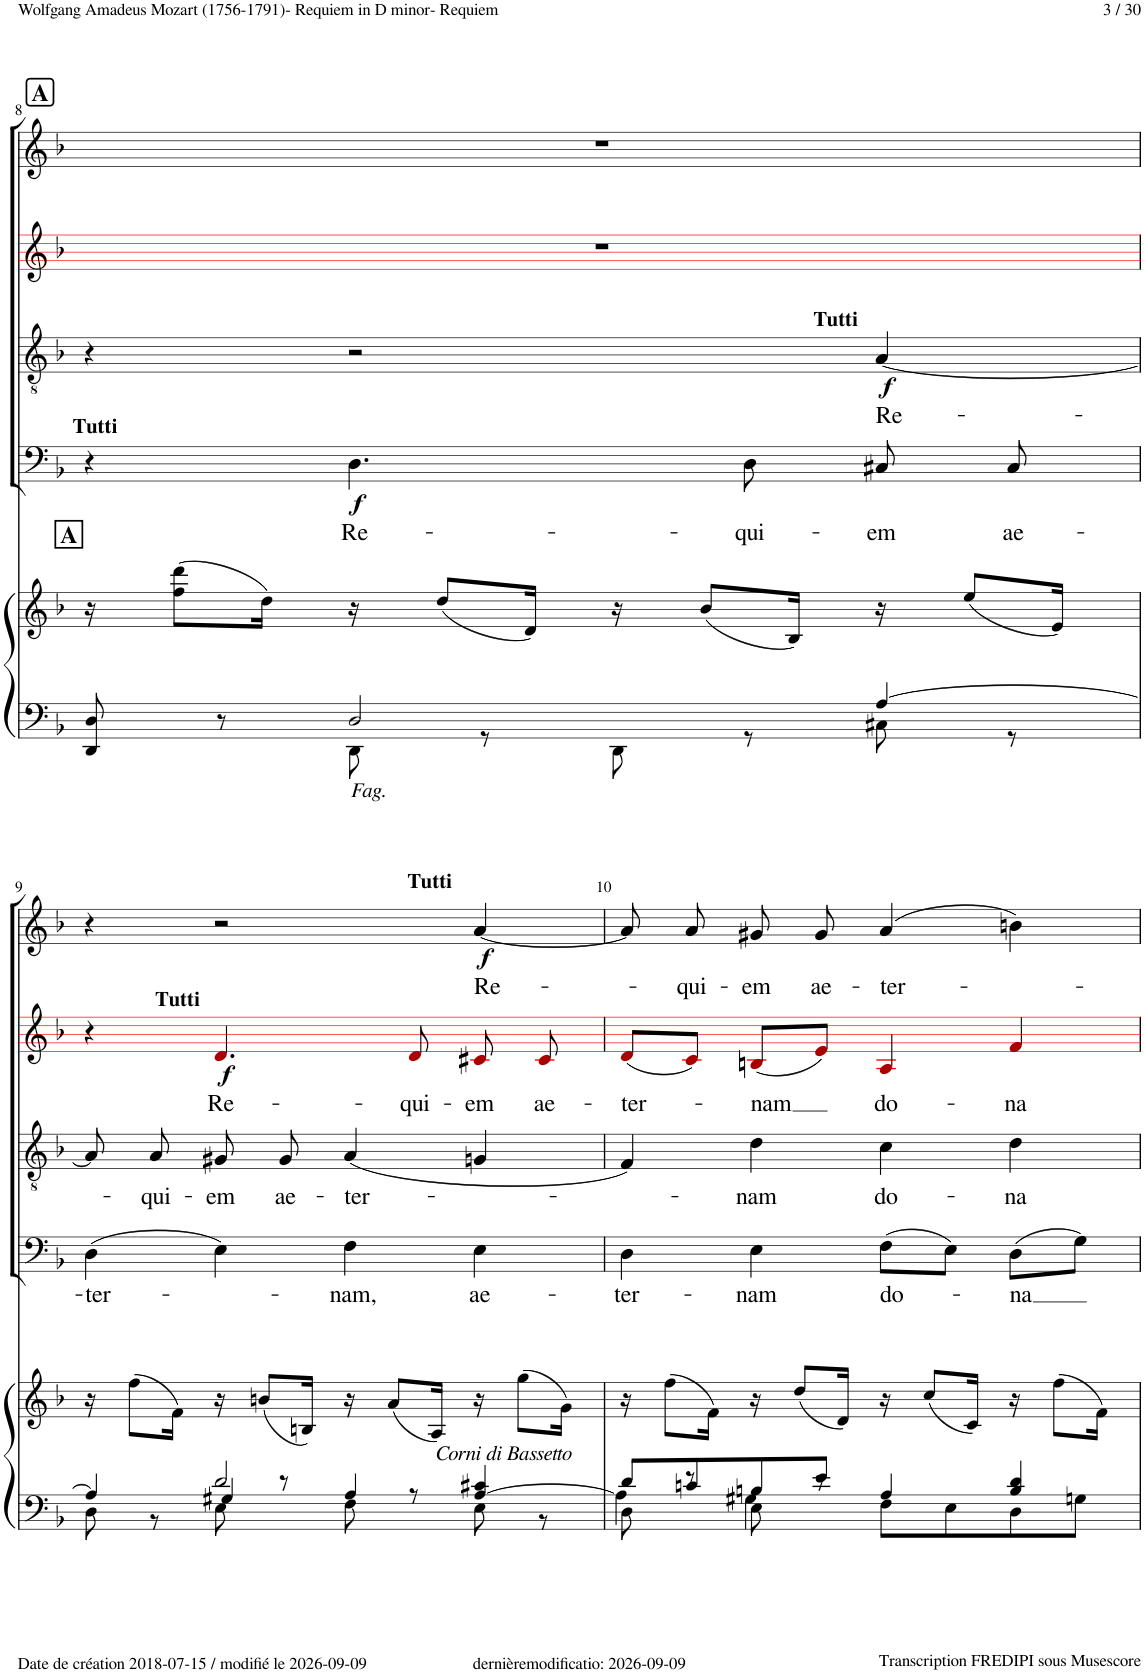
**kern	**kern	**kern	**text	**dynam	**kern	**text	**dynam	**kern	**text	**dynam	**kern	**text	**dynam
*part5	*part5	*part4	*part4	*part4	*part3	*part3	*part3	*part2	*part2	*part2	*part1	*part1	*part1
*staff6	*staff5	*staff4	*staff4	*staff4	*staff3	*staff3	*staff3	*staff2	*staff2	*staff2	*staff1	*staff1	*staff1
*I"Piano	*	*I"Basso Chorus	*	*	*I"Tenor Chorus	*	*	*I"Alto Chorus	*	*	*I"Soprano Chorus	*	*
*I'Pno	*	*I'Ch	*	*	*I'Ch	*	*	*	*	*	*I'Ch	*	*
!!LO:PB:g=z
*clefF4	*clefG2	*clefF4	*	*	*clefGv2	*	*	*clefG2	*	*	*clefG2	*	*
*	*	*	*	*	*	*	*	*ITrd1c2	*	*	*	*	*
*k[b-]	*k[b-]	*k[b-]	*	*	*k[b-]	*	*	*k[b-]	*	*	*k[b-]	*	*
*M4/4	*M4/4	*M4/4	*	*	*M4/4	*	*	*M4/4	*	*	*M4/4	*	*
*met(c)	*met(c)	*met(c)	*	*	*met(c)	*	*	*met(c)	*	*	*met(c)	*	*
=8	=8	=8	=8	=8	=8	=8	=8	=8	=8	=8	=8	=8	=8
*^	*	*	*	*	*	*	*	*	*	*	*	*	*
!	!	!	!LO:TX:a:B:t=Tutti	!	!	!	!	!	!	!	!	!	!	!
!	!	!LO:TX:a:B:t=A	!	!	!	!	!	!	!	!	!	!	!	!
8DD/ 8D/	8ryy	16r	4r	.	.	4r	.	.	1r	.	.	1r	.	.
.	.	(8ff\ 8ddd\L	.	.	.	.	.	.	.	.	.	.	.	.
8r	8ryy	.	.	.	.	.	.	.	.	.	.	.	.	.
.	.	16dd\Jk)	.	.	.	.	.	.	.	.	.	.	.	.
!LO:TX:b:i:t=Fag.	!	!	!	!	!	!	!	!	!	!	!	!	!	!
!	!	!	!	!LO:LY:b	!LO:DY:b	!	!	!	!	!	!	!	!	!
2D/	8DD\	16r	4.D!\	Re-	f	2r	.	.	.	.	.	.	.	.
.	.	(8dd/L	.	.	.	.	.	.	.	.	.	.	.	.
.	8r	.	.	.	.	.	.	.	.	.	.	.	.	.
.	.	16d/Jk)	.	.	.	.	.	.	.	.	.	.	.	.
.	8DD\	16r	.	.	.	.	.	.	.	.	.	.	.	.
.	.	(8b-/L	.	.	.	.	.	.	.	.	.	.	.	.
!	!	!	!	!LO:LY:b	!	!	!	!	!	!	!	!	!	!
.	8r	.	8D!\	-qui-	.	.	.	.	.	.	.	.	.	.
.	.	16B-/Jk)	.	.	.	.	.	.	.	.	.	.	.	.
!	!	!	!	!	!	!LO:TX:a:B:t=Tutti	!	!	!	!	!	!	!	!
!	!	!	!	!LO:LY:b	!	!	!LO:LY:b	!LO:DY:b	!	!	!	!	!	!
[4A/	8C#X\	16r	8C#X!/	-em	.	[4A!/	Re-	f	.	.	.	.	.	.
.	.	(8ee/L	.	.	.	.	.	.	.	.	.	.	.	.
!	!	!	!	!LO:LY:b	!	!	!	!	!	!	!	!	!	!
.	8r	.	8C#!/	ae-	.	.	.	.	.	.	.	.	.	.
.	.	16e/Jk)	.	.	.	.	.	.	.	.	.	.	.	.
!!LO:LB:g=z
=9	=9	=9	=9	=9	=9	=9	=9	=9	=9	=9	=9	=9	=9	=9
*	*^	*	*	*	*	*	*	*	*	*	*	*	*	*
!	!	!	!	!	!LO:LY:b	!	!	!	!	!	!	!	!	!	!
4A/]	8D\	4ryy	16r	(4D!\	-ter-	.	8A!/L]	.	.	4r	.	.	4r	.	.
.	.	.	(8ff\L	.	.	.	.	.	.	.	.	.	.	.	.
!	!	!	!	!	!	!	!	!LO:LY:b	!	!	!	!	!	!	!
.	8r	.	.	.	.	.	8A!/J	-qui-	.	.	.	.	.	.	.
.	.	.	16f\Jk)	.	.	.	.	.	.	.	.	.	.	.	.
!	!	!	!	!	!	!	!	!	!	!LO:TX:a:B:t=Tutti	!	!	!	!	!
!	!	!	!	!	!	!	!	!LO:LY:b	!	!	!LO:LY:b	!LO:DY:b	!	!	!
2d/	8E\	4G#X/	16r	4E!\)	.	.	8G#X!/L	-em	.	4.d!i/	Re-	f	2r	.	.
.	.	.	(8bn/L	.	.	.	.	.	.	.	.	.	.	.	.
!	!	!	!	!	!	!	!	!LO:LY:b	!	!	!	!	!	!	!
.	8r	.	.	.	.	.	8G#!/J	ae-	.	.	.	.	.	.	.
.	.	.	16Bn/Jk)	.	.	.	.	.	.	.	.	.	.	.	.
!	!	!	!	!	!LO:LY:b	!	!	!LO:LY:b	!	!	!	!	!	!	!
.	8F\	4A/	16r	4F!\	-nam,	.	(4A!/	-ter-	.	.	.	.	.	.	.
.	.	.	(8a/L	.	.	.	.	.	.	.	.	.	.	.	.
!	!	!	!	!	!	!	!	!	!	!	!LO:LY:b	!	!	!	!
.	8r	.	.	.	.	.	.	.	.	8d!i/	-qui-	.	.	.	.
.	.	.	16A/Jk)	.	.	.	.	.	.	.	.	.	.	.	.
!	!	!	!	!	!	!	!	!	!	!	!	!	!LO:TX:a:B:t=Tutti	!	!
!	!	!	!	!	!LO:LY:b	!	!	!	!	!	!LO:LY:b	!	!	!LO:LY:b	!LO:DY:b
[4A/ 4c#X/	8E\	4ryy	16r	4E!\	ae-	.	4Gn!/	.	.	8c#X!i/	-em	.	[4a!/	Re-	f
!	!	!	!LO:TX:b:i:t=Corni di Bassetto	!	!	!	!	!	!	!	!	!	!	!	!
.	.	.	(8gg\L	.	.	.	.	.	.	.	.	.	.	.	.
!	!	!	!	!	!	!	!	!	!	!	!LO:LY:b	!	!	!	!
.	8r	.	.	.	.	.	.	.	.	8c#!i/	ae-	.	.	.	.
.	.	.	16g\Jk)	.	.	.	.	.	.	.	.	.	.	.	.
=10	=10	=10	=10	=10	=10	=10	=10	=10	=10	=10	=10	=10	=10	=10	=10
!	!	!	!	!	!LO:LY:b	!	!	!	!	!	!LO:LY:b	!	!	!	!
8d/L	8D\	4A\]	16r	4D!\	-ter-	.	4F!/)	.	.	(8d!i/L	-ter-	.	8a!/L]	.	.
.	.	.	(8ff\L	.	.	.	.	.	.	.	.	.	.	.	.
!	!	!	!	!	!	!	!	!	!	!	!	!	!	!LO:LY:b	!
8cn/	8r	.	.	.	.	.	.	.	.	8c!i/J)	.	.	8a!/J	-qui-	.
.	.	.	16f\Jk)	.	.	.	.	.	.	.	.	.	.	.	.
!	!	!	!	!	!LO:LY:b	!	!	!LO:LY:b	!	!	!LO:LY:b	!	!	!LO:LY:b	!
8Bn/	8E\	4G#X\	16r	4E!\	-nam	.	4d!\	-nam	.	(8Bn!i/L	-nam	.	8g#X!/L	-em	.
.	.	.	(8dd/L	.	.	.	.	.	.	.	.	.	.	.	.
!	!	!	!	!	!	!	!	!	!	!	!	!	!	!LO:LY:b	!
8e/J	8r	.	.	.	.	.	.	.	.	8e!i/J)	.	.	8g#!/J	ae-	.
.	.	.	16d/Jk)	.	.	.	.	.	.	.	.	.	.	.	.
!	!	!	!	!	!LO:LY:b	!	!	!LO:LY:b	!	!	!LO:LY:b	!	!	!LO:LY:b	!
4A/	8F\L	2ryy	16r	(8F!\L	do-	.	4c!\	do-	.	4A!i/	do-	.	(4a!/	-ter-	.
.	.	.	(8cc/L	.	.	.	.	.	.	.	.	.	.	.	.
.	8E\	.	.	8E!\J)	.	.	.	.	.	.	.	.	.	.	.
.	.	.	16c/Jk)	.	.	.	.	.	.	.	.	.	.	.	.
!	!	!	!	!	!LO:LY:b	!	!	!LO:LY:b	!	!	!LO:LY:b	!	!	!	!
4B/ 4d/	8D\	.	16r	(8D!\L	-na	.	4d!\	-na	.	4f!i/	-na	.	4bn!\)	.	.
.	.	.	(8ff\L	.	.	.	.	.	.	.	.	.	.	.	.
.	8Gn\J	.	.	8G!\J)	.	.	.	.	.	.	.	.	.	.	.
.	.	.	16f\Jk)	.	.	.	.	.	.	.	.	.	.	.	.
*v	*v	*v	*	*	*	*	*	*	*	*	*	*	*	*	*
=	=	=	=	=	=	=	=	=	=	=	=	=	=
*-	*-	*-	*-	*-	*-	*-	*-	*-	*-	*-	*-	*-	*-
